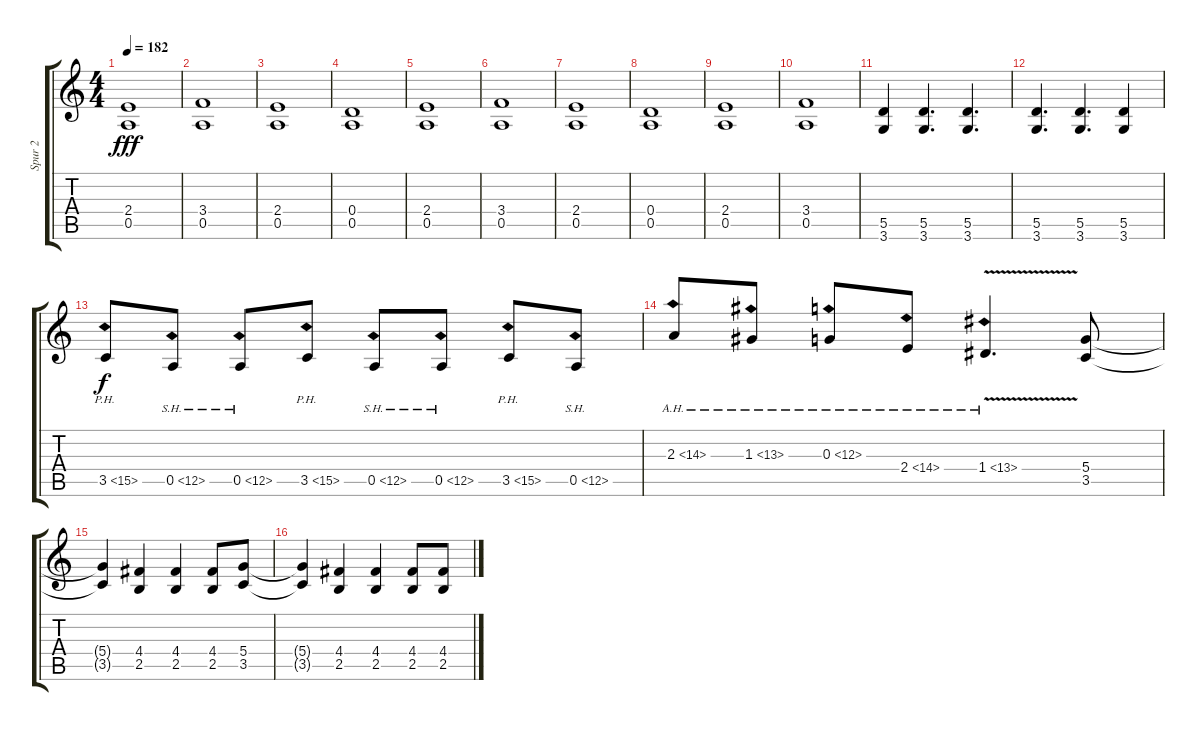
\track ("Spur 2" "Spur 2") {instrument distortionguitar}
\staff {score tabs}
\tuning (E4 B3 G3 D3 A2 E2) {hide}
\ts (4 4)
\tempo 182
\clef g2
\ks c
(2.4 0.5).1{dy fff} |
(3.4 0.5).1 |
(2.4 0.5).1 |
(0.4 0.5).1 |
(2.4 0.5).1 |
(3.4 0.5).1 |
(2.4 0.5).1 |
(0.4 0.5).1 |
(2.4 0.5).1 |
(3.4 0.5).1 |
(5.5 3.6).4 (5.5 3.6).4{d} (5.5 3.6).4{d} |
(5.5 3.6).4{d} (5.5 3.6).4{d} (5.5 3.6).4 |
3.5{ph 12}.8{dy f} 0.5{sh 12}.8 0.5{sh 12}.8 3.5{ph 12}.8 0.5{sh 12}.8 0.5{sh 12}.8 3.5{ph 12}.8 0.5{sh 12}.8 |
2.3{ah 12}.8 1.3{ah 12}.8 0.3{ah 12}.8 2.4{ah 12}.8 1.4{ah 12 v}.4{d} (5.4 3.5).8 |
(5.4{t} 3.5{t}).4 (4.4 2.5).4 (4.4 2.5).4 (4.4 2.5).8 (5.4 3.5).8 |
(5.4{t} 3.5{t}).4 (4.4 2.5).4 (4.4 2.5).4 (4.4 2.5).8 (4.4 2.5).8
